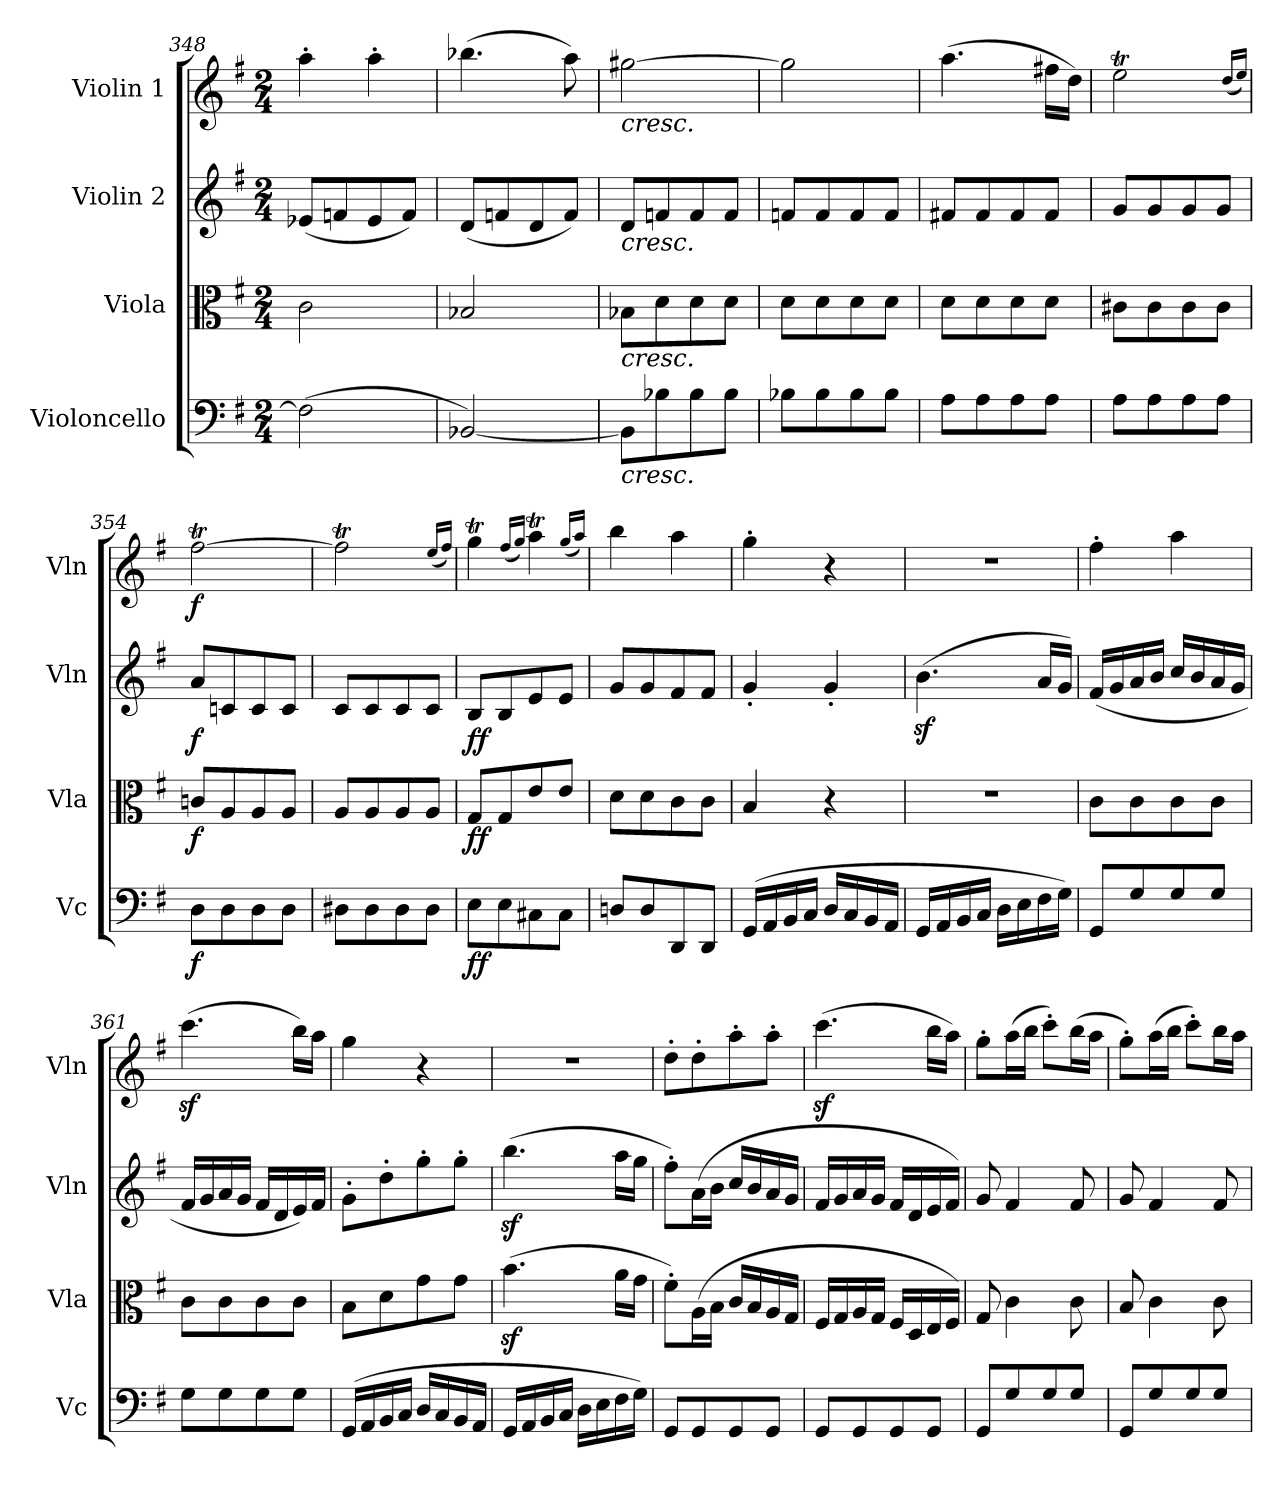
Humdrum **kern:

**kern	**dynam	**kern	**dynam	**kern	**dynam	**kern	**dynam
*part4	*part4	*part3	*part3	*part2	*part2	*part1	*part1
*staff4	*staff4	*staff3	*staff3	*staff2	*staff2	*staff1	*staff1
*I"Violoncello	*	*I"Viola	*	*I"Violin 2	*	*I"Violin 1	*
*I'Vc	*	*I'Vla	*	*I'Vln	*	*I'Vln	*
*clefF4	*	*clefC3	*	*clefG2	*	*clefG2	*
*k[f#]	*	*k[f#]	*	*k[f#]	*	*k[f#]	*
*M2/4	*	*M2/4	*	*M2/4	*	*M2/4	*
=348	=348	=348	=348	=348	=348	=348	=348
(2F\]	.	2c\	.	(8e-X/L	.	4aa'\	.
.	.	.	.	8fn/	.	.	.
.	.	.	.	8e-/	.	4aa'\	.
.	.	.	.	8f/J)	.	.	.
=349	=349	=349	=349	=349	=349	=349	=349
[2BB-X/)	.	2B-X/	.	(8d/L	.	(4.bb-X\	.
.	.	.	.	8fn/	.	.	.
.	.	.	.	8d/	.	.	.
.	.	.	.	8f/J)	.	8aa\)	.
=350	=350	=350	=350	=350	=350	=350	=350
!	!	!	!	!	!	!LO:TX:b:i:t=cresc.	!
!	!	!	!	!LO:TX:b:i:t=cresc.	!	!	!
!	!	!LO:TX:b:i:t=cresc.	!	!	!	!	!
!LO:TX:b:i:t=cresc.	!	!	!	!	!	!	!
8BB-\L]	.	8B-X\L	.	8d/L	.	[2gg#X\	.
8B-X\	.	8d\	.	8fn/	.	.	.
8B-\	.	8d\	.	8f/	.	.	.
8B-\J	.	8d\J	.	8f/J	.	.	.
=351	=351	=351	=351	=351	=351	=351	=351
8B-X\L	.	8d\L	.	8fn/L	.	2gg#\]	.
8B-\	.	8d\	.	8f/	.	.	.
8B-\	.	8d\	.	8f/	.	.	.
8B-\J	.	8d\J	.	8f/J	.	.	.
!!LO:LB:g=z
=352	=352	=352	=352	=352	=352	=352	=352
8A\L	.	8d\L	.	8f#X/L	.	(4.aa\	.
8A\	.	8d\	.	8f#/	.	.	.
8A\	.	8d\	.	8f#/	.	.	.
8A\J	.	8d\J	.	8f#/J	.	16ff#X\LL	.
.	.	.	.	.	.	16dd\JJ)	.
=353	=353	=353	=353	=353	=353	=353	=353
8A\L	.	8c#X\L	.	8g/L	.	2eeT\	.
8A\	.	8c#\	.	8g/	.	.	.
8A\	.	8c#\	.	8g/	.	.	.
8A\J	.	8c#\J	.	8g/J	.	.	.
.	.	.	.	.	.	(<16qdd/LL	.
.	.	.	.	.	.	16qee/JJ)	.
=354	=354	=354	=354	=354	=354	=354	=354
!	!LO:DY:b	!	!LO:DY:b	!	!LO:DY:b	!	!LO:DY:b
8D\L	f	8cn/L	f	8a/L	f	[2ff#t\	f
8D\	.	8A/	.	8cn/	.	.	.
8D\	.	8A/	.	8c/	.	.	.
8D\J	.	8A/J	.	8c/J	.	.	.
!!LO:PB:g=z
=355	=355	=355	=355	=355	=355	=355	=355
8D#X\L	.	8A/L	.	8c/L	.	2ff#t\]	.
8D#\	.	8A/	.	8c/	.	.	.
8D#\	.	8A/	.	8c/	.	.	.
8D#\J	.	8A/J	.	8c/J	.	.	.
.	.	.	.	.	.	(16qee/LL	.
.	.	.	.	.	.	16qff#/JJ)	.
=356	=356	=356	=356	=356	=356	=356	=356
!	!LO:DY:b	!	!LO:DY:b	!	!LO:DY:b	!	!
8E\L	ff	8G/L	ff	8B/L	ff	4ggT\	.
8E\	.	8G/	.	8B/	.	.	.
.	.	.	.	.	.	(16qff#/LL	.
.	.	.	.	.	.	16qgg/JJ)	.
8C#X\	.	8e/	.	8e/	.	4aaT\	.
8C#\J	.	8e/J	.	8e/J	.	.	.
.	.	.	.	.	.	(16qgg/LL	.
.	.	.	.	.	.	16qaa/JJ)	.
=357	=357	=357	=357	=357	=357	=357	=357
8Dn/L	.	8d\L	.	8g/L	.	4bb\	.
8D/	.	8d\	.	8g/	.	.	.
8DD/	.	8c\	.	8f#/	.	4aa\	.
8DD/J	.	8c\J	.	8f#/J	.	.	.
=358	=358	=358	=358	=358	=358	=358	=358
(16GG/LL	.	4B/	.	4g'/	.	4gg'\	.
16AA/	.	.	.	.	.	.	.
16BB/	.	.	.	.	.	.	.
16C/JJ	.	.	.	.	.	.	.
16D/LL	.	4r	.	4g'/	.	4r	.
16C/	.	.	.	.	.	.	.
16BB/	.	.	.	.	.	.	.
16AA/JJ	.	.	.	.	.	.	.
=359	=359	=359	=359	=359	=359	=359	=359
16GG/LL	.	2r	.	(4.bz<\	.	2r	.
16AA/	.	.	.	.	.	.	.
16BB/	.	.	.	.	.	.	.
16C/JJ	.	.	.	.	.	.	.
16D\LL	.	.	.	.	.	.	.
16E\	.	.	.	.	.	.	.
16F#\	.	.	.	16a/LL	.	.	.
16G\JJ)	.	.	.	16g/JJ)	.	.	.
=360	=360	=360	=360	=360	=360	=360	=360
8GG/L	.	8c\L	.	(16f#/LL	.	4ff#'\	.
.	.	.	.	16g/	.	.	.
8G/	.	8c\	.	16a/	.	.	.
.	.	.	.	16b/JJ	.	.	.
8G/	.	8c\	.	16cc/LL	.	4aa\	.
.	.	.	.	16b/	.	.	.
8G/J	.	8c\J	.	16a/	.	.	.
.	.	.	.	16g/JJ	.	.	.
!!LO:LB:g=z
=361	=361	=361	=361	=361	=361	=361	=361
8G\L	.	8c\L	.	16f#/LL	.	(4.cccz<\	.
.	.	.	.	16g/	.	.	.
8G\	.	8c\	.	16a/	.	.	.
.	.	.	.	16g/JJ	.	.	.
8G\	.	8c\	.	16f#/LL	.	.	.
.	.	.	.	16d/	.	.	.
8G\J	.	8c\J	.	16e/)	.	16bb\LL)	.
.	.	.	.	16f#/JJ	.	16aa\JJ	.
=362	=362	=362	=362	=362	=362	=362	=362
(16GG/LL	.	8B\L	.	8g'\L	.	4gg\	.
16AA/	.	.	.	.	.	.	.
16BB/	.	8d\	.	8dd'\	.	.	.
16C/JJ	.	.	.	.	.	.	.
16D/LL	.	8g\	.	8gg'\	.	4r	.
16C/	.	.	.	.	.	.	.
16BB/	.	8g\J	.	8gg'\J	.	.	.
16AA/JJ	.	.	.	.	.	.	.
=363	=363	=363	=363	=363	=363	=363	=363
16GG/LL	.	(4.bz<\	.	(4.bbz<\	.	2r	.
16AA/	.	.	.	.	.	.	.
16BB/	.	.	.	.	.	.	.
16C/JJ	.	.	.	.	.	.	.
16D\LL	.	.	.	.	.	.	.
16E\	.	.	.	.	.	.	.
16F#\	.	16a\LL	.	16aa\LL	.	.	.
16G\JJ)	.	16g\JJ	.	16gg\JJ	.	.	.
!!LO:LB:g=z
=364	=364	=364	=364	=364	=364	=364	=364
8GG/L	.	8f#'\L)	.	8ff#'\L)	.	8dd'\L	.
8GG/	.	(16A\L	.	(16a\L	.	8dd'\	.
.	.	16B\JJ	.	16b\JJ	.	.	.
8GG/	.	16c/LL	.	16cc/LL	.	8aa'\	.
.	.	16B/	.	16b/	.	.	.
8GG/J	.	16A/	.	16a/	.	8aa'\J	.
.	.	16G/JJ	.	16g/JJ	.	.	.
=365	=365	=365	=365	=365	=365	=365	=365
8GG/L	.	16F#/LL	.	16f#/LL	.	(4.cccz<\	.
.	.	16G/	.	16g/	.	.	.
8GG/	.	16A/	.	16a/	.	.	.
.	.	16G/JJ	.	16g/JJ	.	.	.
8GG/	.	16F#/LL	.	16f#/LL	.	.	.
.	.	16D/	.	16d/	.	.	.
8GG/J	.	16E/	.	16e/	.	16bb\LL	.
.	.	16F#/JJ)	.	16f#/JJ)	.	16aa\JJ)	.
=366	=366	=366	=366	=366	=366	=366	=366
8GG/L	.	8G/	.	8g/	.	8gg'\L	.
8G/	.	4c\	.	4f#/	.	(16aa\L	.
.	.	.	.	.	.	16bb\JJ	.
8G/	.	.	.	.	.	8ccc'\L)	.
8G/J	.	8c\	.	8f#/	.	(16bb\L	.
.	.	.	.	.	.	16aa\JJ	.
=367	=367	=367	=367	=367	=367	=367	=367
8GG/L	.	8B/	.	8g/	.	8gg'\L)	.
8G/	.	4c\	.	4f#/	.	(16aa\L	.
.	.	.	.	.	.	16bb\JJ	.
8G/	.	.	.	.	.	8ccc'\L)	.
8G/J	.	8c\	.	8f#/	.	16bb\L	.
.	.	.	.	.	.	16aa\JJ	.
=	=	=	=	=	=	=	=
*-	*-	*-	*-	*-	*-	*-	*-
